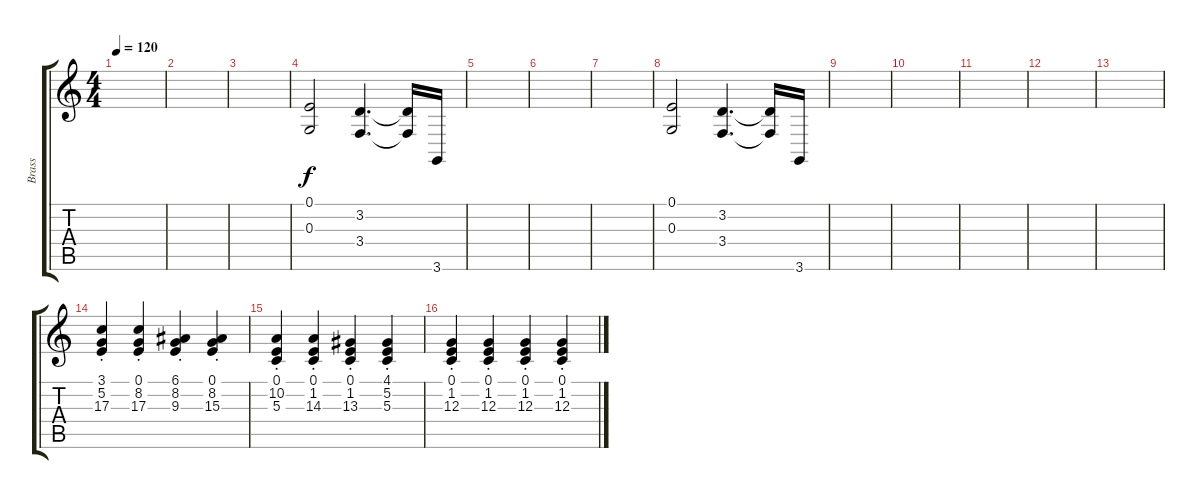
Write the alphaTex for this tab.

\track ("Brass" "Brass") {instrument brasssection}
\staff {score tabs}
\tuning (E4 B3 G3 D3 A2 E2) {hide}
\ts (4 4)
\tempo 120
\clef g2
\ks c
|
|
|
(0.1 0.3).2 (3.2 3.4).4{d} (3.2{t} 3.4{t}).16 3.6.16 |
|
|
|
(0.1 0.3).2 (3.2 3.4).4{d} (3.2{t} 3.4{t}).16 3.6.16 |
|
|
|
|
|
(3.1{st} 5.2{st} 17.3{st}).4{balance 8 instrument voiceoohs} (0.1{st} 8.2{st} 17.3{st}).4 (6.1{st} 8.2{st} 9.3{st}).4 (0.1{st} 8.2{st} 15.3{st}).4 |
(0.1{st} 10.2{st} 5.3{st}).4 (0.1{st} 1.2{st} 14.3{st}).4 (0.1{st} 1.2{st} 13.3{st}).4 (4.1{st} 5.2{st} 5.3{st}).4 |
(0.1{st} 1.2{st} 12.3{st}).4 (0.1{st} 1.2{st} 12.3{st}).4 (0.1{st} 1.2{st} 12.3{st}).4 (0.1{st} 1.2{st} 12.3{st}).4
